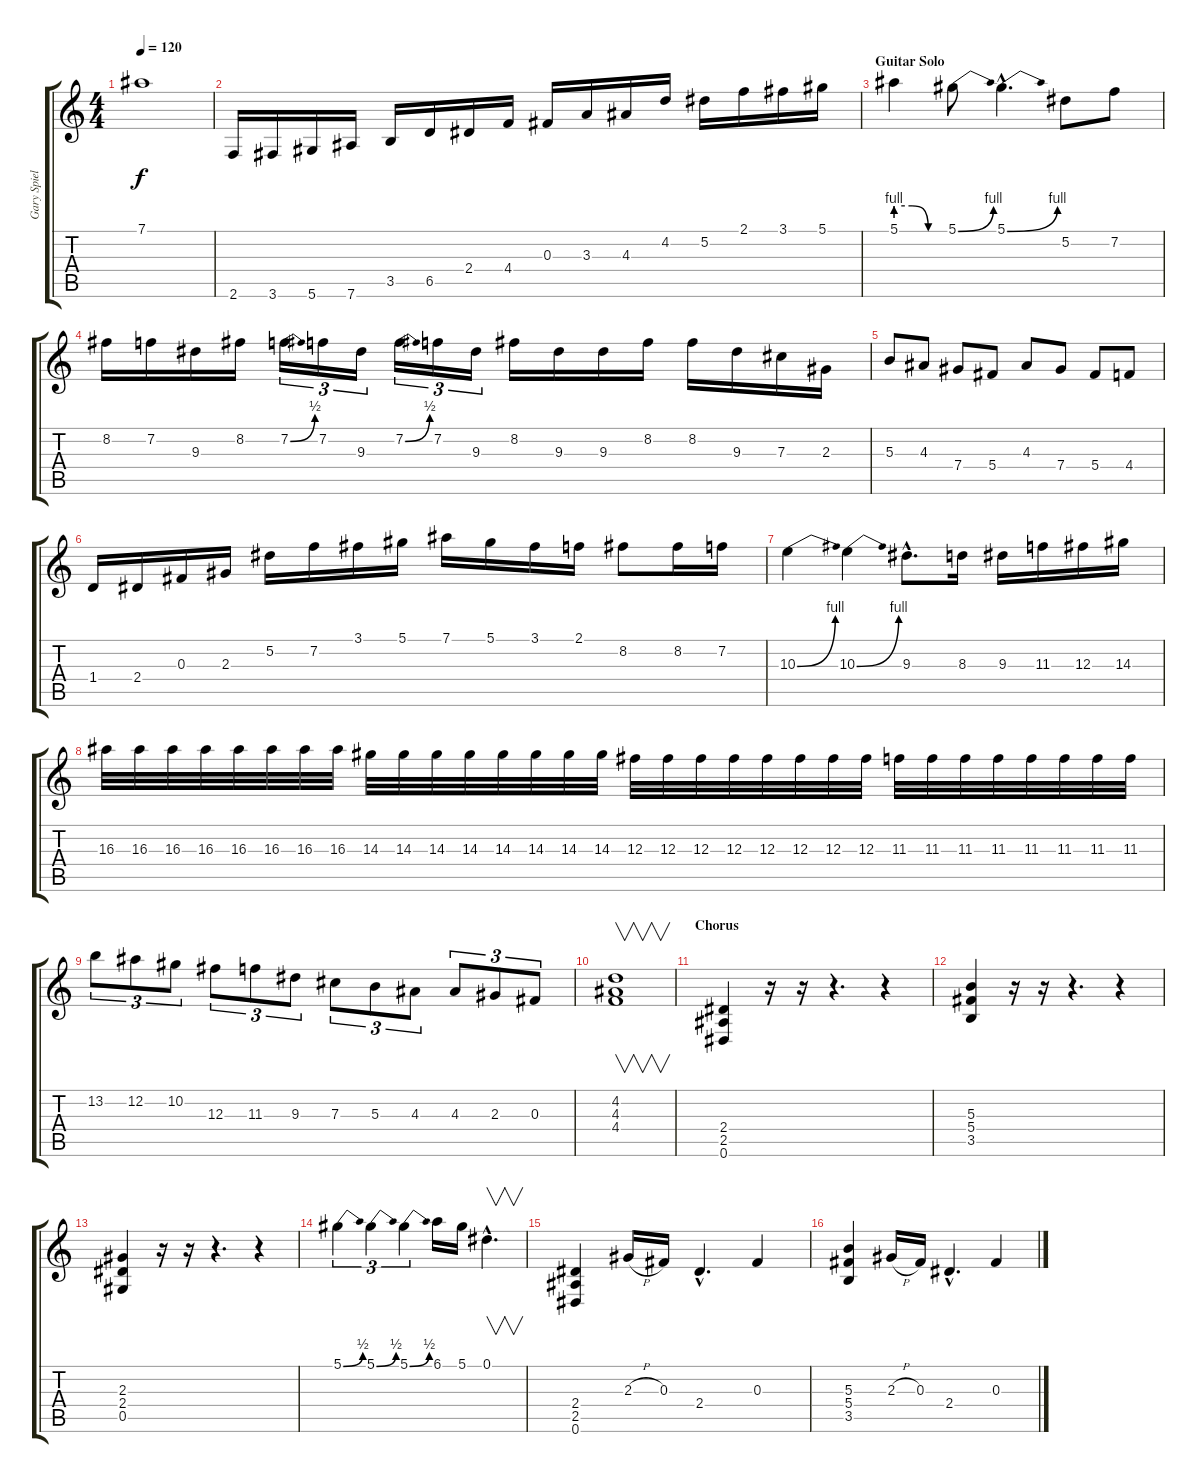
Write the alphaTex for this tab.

\track ("Gary Spielman" "Gary Spiel") {instrument distortionguitar}
\staff {score tabs}
\tuning (Eb4 Bb3 Gb3 Db3 Ab2 Eb2) {hide}
\ts (4 4)
\tempo 120
\clef g2
\ks c
7.1.1{dy f} |
2.6.16{volume 15 instrument overdrivenguitar} 3.6.16 5.6.16 7.6.16 3.5.16 6.5.16 2.4.16 4.4.16 0.3.16 3.3.16 4.3.16 4.2.16 5.2.16 2.1.16 3.1.16 5.1.16 |
\section ("" "Guitar Solo")
5.1{be (custom 0 4 20 4 40 0 60 0)}.4 5.1{be (bend 0 0 60 4)}.8 5.1{be (bend 0 0 60 4) hac}.4{d} 5.2.8 7.2.8 |
8.2.16 7.2.16 9.3.16 8.2.16 7.2{be (bend 0 0 60 2)}.16{tu (3 2)} 7.2.16{tu (3 2)} 9.3.16{tu (3 2)} 7.2{be (bend 0 0 60 2)}.16{tu (3 2)} 7.2.16{tu (3 2)} 9.3.16{tu (3 2)} 8.2.16 9.3.16 9.3.16 8.2.16 8.2.16 9.3.16 7.3.16 2.3.16 |
5.3.8 4.3.8 7.4.8 5.4.8 4.3.8 7.4.8 5.4.8 4.4.8 |
1.4.16 2.4.16 0.3.16 2.3.16 5.2.16 7.2.16 3.1.16 5.1.16 7.1.16 5.1.16 3.1.16 2.1.16 8.2.8 8.2.16 7.2.16 |
10.3{be (bend 0 0 60 4)}.4 10.3{be (bend 0 0 60 4)}.4 9.3{hac}.8{d} 8.3.16 9.3.16 11.3.16 12.3.16 14.3.16 |
16.3.32 16.3.32 16.3.32 16.3.32 16.3.32 16.3.32 16.3.32 16.3.32 14.3.32 14.3.32 14.3.32 14.3.32 14.3.32 14.3.32 14.3.32 14.3.32 12.3.32 12.3.32 12.3.32 12.3.32 12.3.32 12.3.32 12.3.32 12.3.32 11.3.32 11.3.32 11.3.32 11.3.32 11.3.32 11.3.32 11.3.32 11.3.32 |
13.2.8{tu (3 2)} 12.2.8{tu (3 2)} 10.2.8{tu (3 2)} 12.3.8{tu (3 2)} 11.3.8{tu (3 2)} 9.3.8{tu (3 2)} 7.3.8{tu (3 2)} 5.3.8{tu (3 2)} 4.3.8{tu (3 2)} 4.3.8{tu (3 2)} 2.3.8{tu (3 2)} 0.3.8{tu (3 2)} |
(4.2 4.3 4.4).1{v} |
\section ("" "Chorus")
(2.4 2.5 0.6).4{volume 14 instrument distortionguitar} r.16 r.16 r.4{d} r.4 |
(5.3 5.4 3.5).4 r.16 r.16 r.4{d} r.4 |
(2.3 2.4 0.5).4 r.16 r.16 r.4{d} r.4 |
5.1{be (bend 0 0 60 2)}.4{tu (3 2)} 5.1{be (bend 0 0 60 2)}.4{tu (3 2)} 5.1{be (bend 0 0 60 2)}.4{tu (3 2)} 6.1.16 5.1.16 0.1{hac}.4{v d} |
(2.4 2.5 0.6).4 2.3{h}.16 0.3.16 2.4{hac}.4{d} 0.3.4 |
(5.3 5.4 3.5).4 2.3{h}.16 0.3.16 2.4{hac}.4{d} 0.3.4
